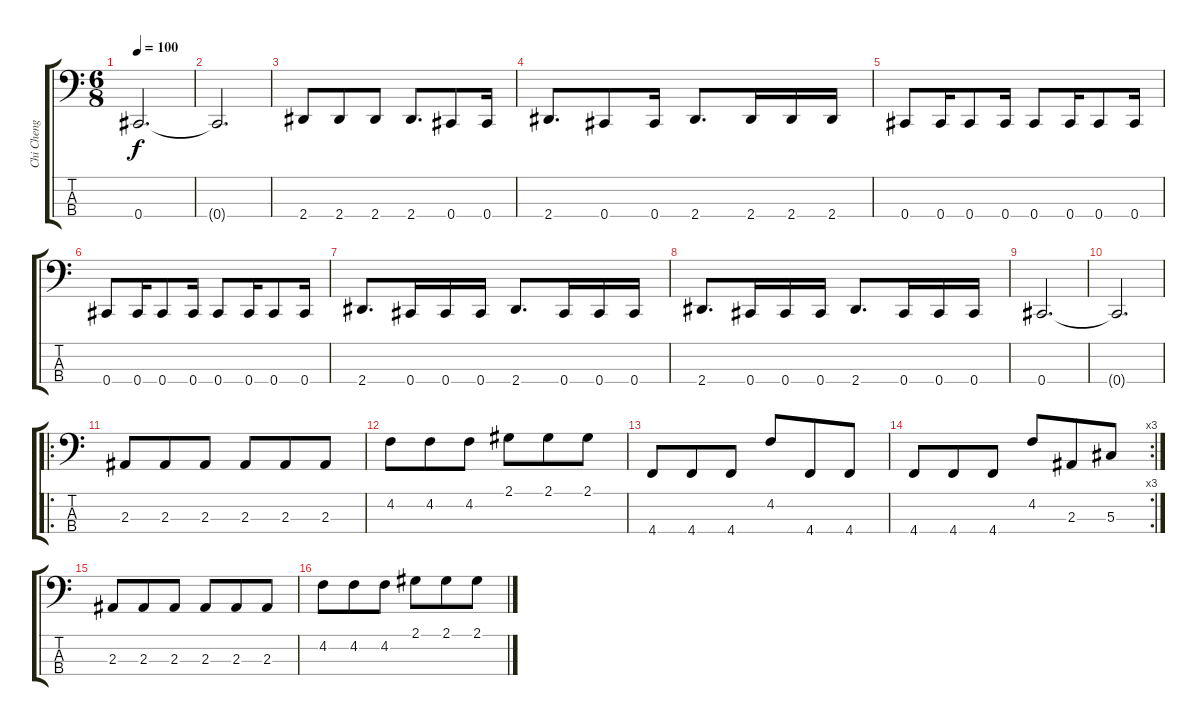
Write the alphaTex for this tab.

\track ("Chi Cheng" "Chi Cheng") {instrument electricbassfinger}
\staff {score tabs}
\tuning (Gb2 Db2 Ab1 Db1) {hide}
\ts (6 8)
\tempo 100
\clef f4
\ks c
0.4.2{d dy f} |
0.4{t}.2{d} |
2.4.8 2.4.8 2.4.8 2.4.8{d} 0.4.8 0.4.16 |
2.4.8{d} 0.4.8 0.4.16 2.4.8{d} 2.4.16 2.4.16 2.4.16 |
0.4.8 0.4.16 0.4.8 0.4.16 0.4.8 0.4.16 0.4.8 0.4.16 |
0.4.8 0.4.16 0.4.8 0.4.16 0.4.8 0.4.16 0.4.8 0.4.16 |
2.4.8{d} 0.4.16 0.4.16 0.4.16 2.4.8{d} 0.4.16 0.4.16 0.4.16 |
2.4.8{d} 0.4.16 0.4.16 0.4.16 2.4.8{d} 0.4.16 0.4.16 0.4.16 |
0.4.2{d} |
0.4{t}.2{d} |
\ro
2.3.8 2.3.8 2.3.8 2.3.8 2.3.8 2.3.8 |
4.2.8 4.2.8 4.2.8 2.1.8 2.1.8 2.1.8 |
4.4.8 4.4.8 4.4.8 4.2.8 4.4.8 4.4.8 |
\rc 3
4.4.8 4.4.8 4.4.8 4.2.8 2.3.8 5.3.8 |
2.3.8 2.3.8 2.3.8 2.3.8 2.3.8 2.3.8 |
4.2.8 4.2.8 4.2.8 2.1.8 2.1.8 2.1.8
